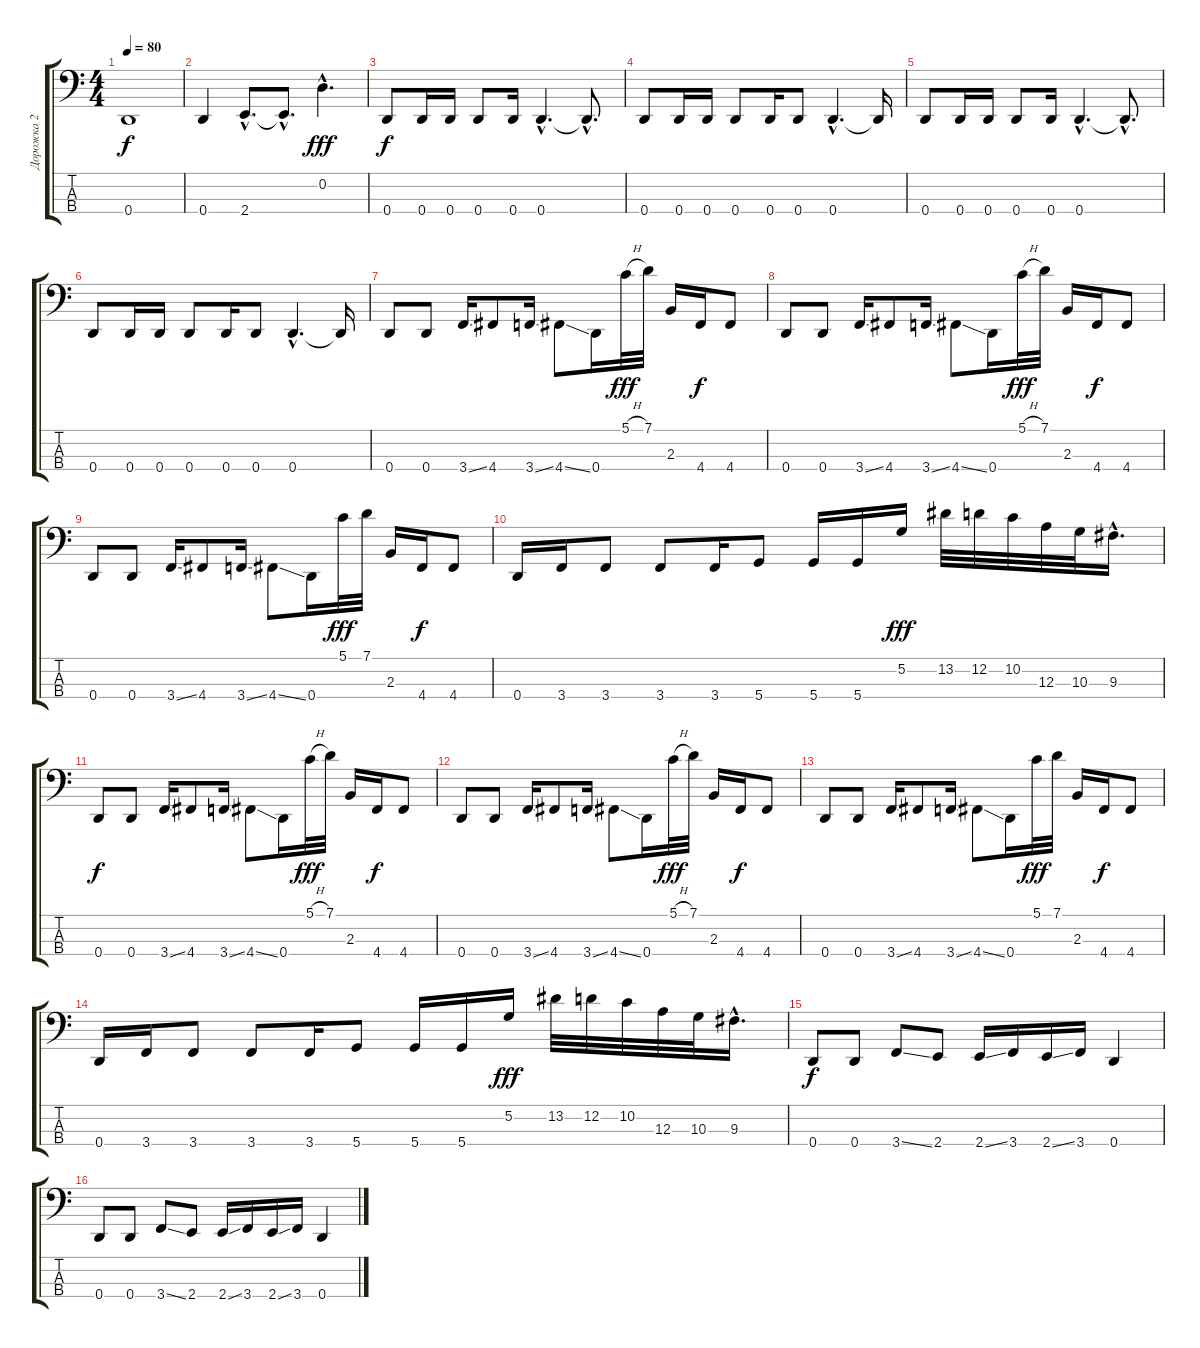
\track ("Дорожка 2" "Дорожка 2") {instrument electricbassfinger}
\staff {score tabs}
\tuning (G2 D2 A1 D1) {hide}
\ts (4 4)
\tempo 80
\clef f4
\ks c
0.4.1{dy f} |
0.4.4 2.4{hac}.8{d} 2.4{hac t}.8{d} 0.2{hac}.4{d dy fff} |
0.4.8{dy f} 0.4.16 0.4.16 0.4.8 0.4.16 0.4{hac}.4{d} 0.4{hac t}.8{d} |
0.4.8 0.4.16 0.4.16 0.4.8 0.4.16 0.4.8 0.4{hac}.4{d} 0.4{t}.16 |
0.4.8 0.4.16 0.4.16 0.4.8 0.4.16 0.4{hac}.4{d} 0.4{hac t}.8{d} |
0.4.8 0.4.16 0.4.16 0.4.8 0.4.16 0.4.8 0.4{hac}.4{d} 0.4{t}.16 |
0.4.8 0.4.8 3.4{ss}.16 4.4.8 3.4{ss}.16 4.4{ss}.8 0.4.16 5.1{h}.32{dy fff} 7.1.32 2.3.16 4.4.16{dy f} 4.4.8 |
0.4.8 0.4.8 3.4{ss}.16 4.4.8 3.4{ss}.16 4.4{ss}.8 0.4.16 5.1{h}.32{dy fff} 7.1.32 2.3.16 4.4.16{dy f} 4.4.8 |
0.4.8 0.4.8 3.4{ss}.16 4.4.8 3.4{ss}.16 4.4{ss}.8 0.4.16 5.1.32{dy fff} 7.1.32 2.3.16 4.4.16{dy f} 4.4.8 |
0.4.16 3.4.16 3.4.8 3.4.8 3.4.16 5.4.8 5.4.16 5.4.16 5.2.16{dy fff} 13.2.32 12.2.32 10.2.32 12.3.32 10.3.32 9.3{hac}.16{d} |
0.4.8{dy f} 0.4.8 3.4{ss}.16 4.4.8 3.4{ss}.16 4.4{ss}.8 0.4.16 5.1{h}.32{dy fff} 7.1.32 2.3.16 4.4.16{dy f} 4.4.8 |
0.4.8 0.4.8 3.4{ss}.16 4.4.8 3.4{ss}.16 4.4{ss}.8 0.4.16 5.1{h}.32{dy fff} 7.1.32 2.3.16 4.4.16{dy f} 4.4.8 |
0.4.8 0.4.8 3.4{ss}.16 4.4.8 3.4{ss}.16 4.4{ss}.8 0.4.16 5.1.32{dy fff} 7.1.32 2.3.16 4.4.16{dy f} 4.4.8 |
0.4.16 3.4.16 3.4.8 3.4.8 3.4.16 5.4.8 5.4.16 5.4.16 5.2.16{dy fff} 13.2.32 12.2.32 10.2.32 12.3.32 10.3.32 9.3{hac}.16{d} |
0.4.8{dy f} 0.4.8 3.4{ss}.8 2.4.8 2.4{ss}.16 3.4.16 2.4{ss}.16 3.4.16 0.4.4 |
0.4.8 0.4.8 3.4{ss}.8 2.4.8 2.4{ss}.16 3.4.16 2.4{ss}.16 3.4.16 0.4.4
